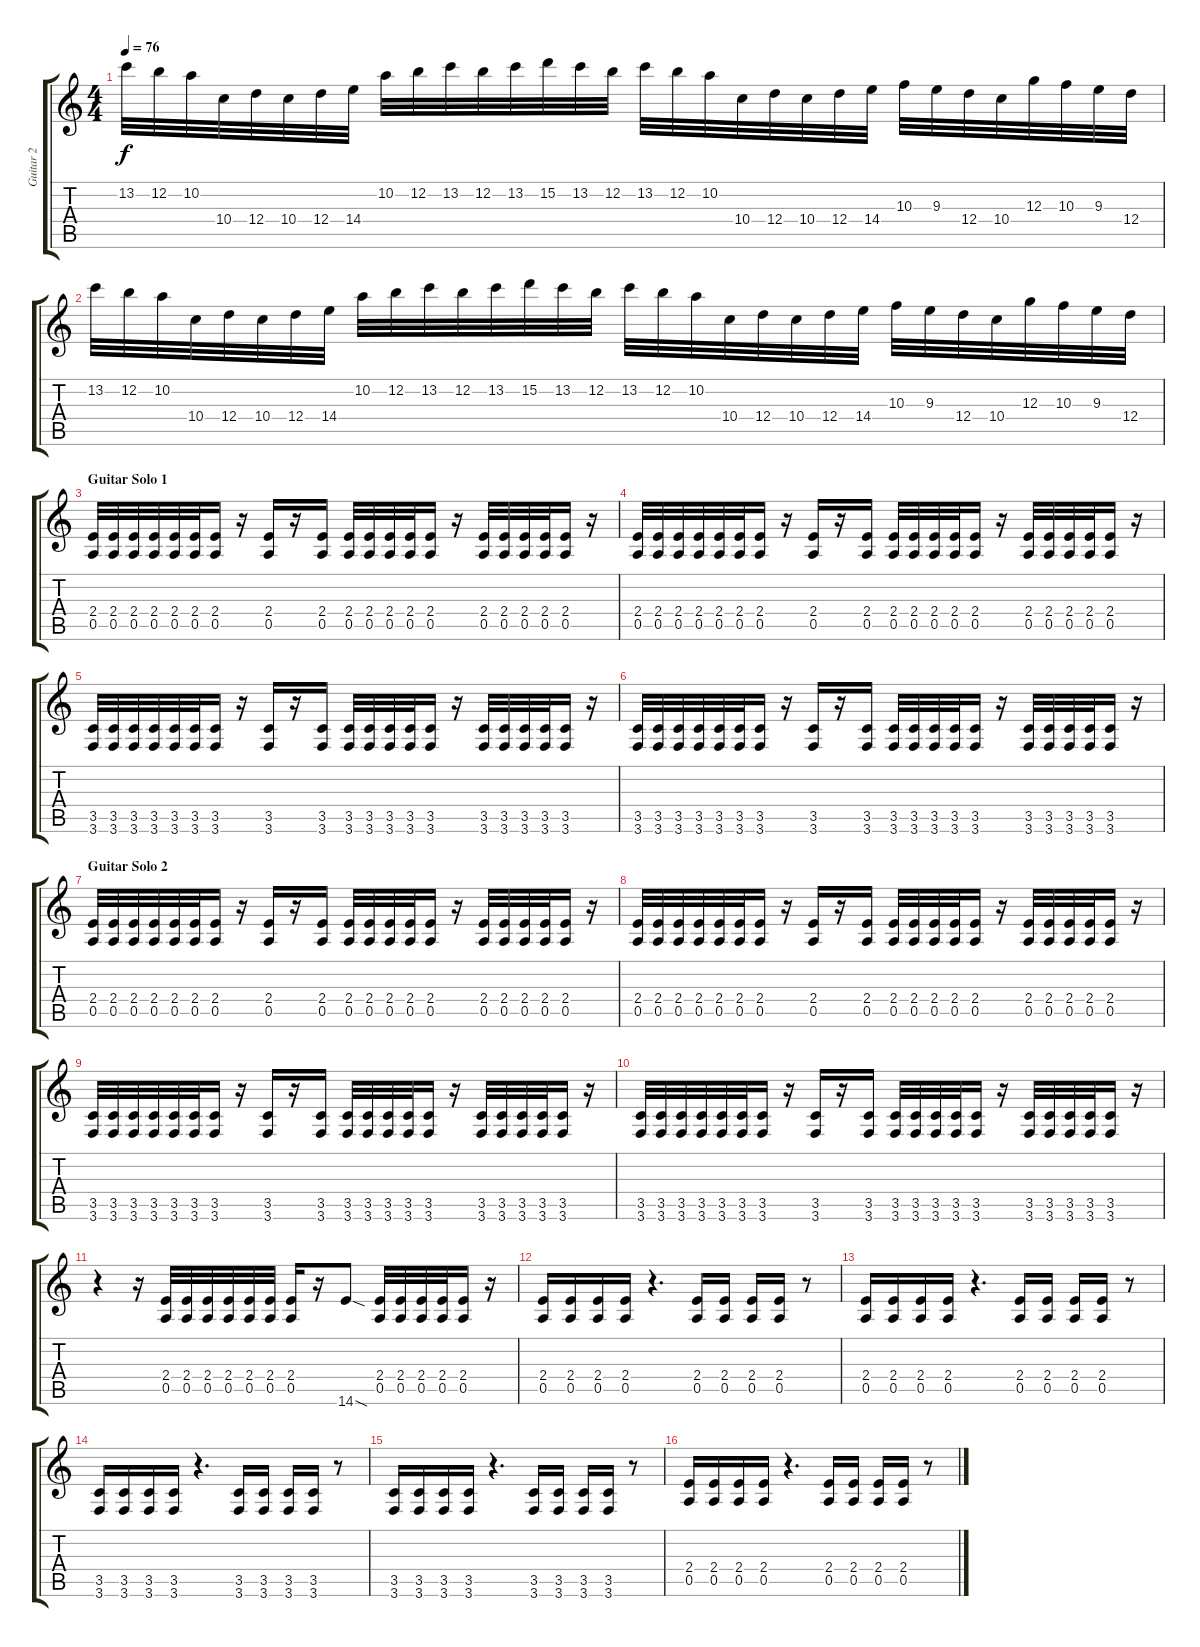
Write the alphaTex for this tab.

\track ("Guitar 2" "Guitar 2") {instrument distortionguitar}
\staff {score tabs}
\tuning (E4 B3 G3 D3 A2 D2) {hide}
\ts (4 4)
\tempo 76
\clef g2
\ks c
13.2.32{dy f} 12.2.32 10.2.32 10.4.32 12.4.32 10.4.32 12.4.32 14.4.32 10.2.32 12.2.32 13.2.32 12.2.32 13.2.32 15.2.32 13.2.32 12.2.32 13.2.32 12.2.32 10.2.32 10.4.32 12.4.32 10.4.32 12.4.32 14.4.32 10.3.32 9.3.32 12.4.32 10.4.32 12.3.32 10.3.32 9.3.32 12.4.32 |
13.2.32 12.2.32 10.2.32 10.4.32 12.4.32 10.4.32 12.4.32 14.4.32 10.2.32 12.2.32 13.2.32 12.2.32 13.2.32 15.2.32 13.2.32 12.2.32 13.2.32 12.2.32 10.2.32 10.4.32 12.4.32 10.4.32 12.4.32 14.4.32 10.3.32 9.3.32 12.4.32 10.4.32 12.3.32 10.3.32 9.3.32 12.4.32 |
\section ("" "Guitar Solo 1")
(2.4 0.5).32 (2.4 0.5).32 (2.4 0.5).32 (2.4 0.5).32 (2.4 0.5).32 (2.4 0.5).32 (2.4 0.5).16 r.16 (2.4 0.5).16 r.16 (2.4 0.5).16 (2.4 0.5).32 (2.4 0.5).32 (2.4 0.5).32 (2.4 0.5).32 (2.4 0.5).16 r.16 (2.4 0.5).32 (2.4 0.5).32 (2.4 0.5).32 (2.4 0.5).32 (2.4 0.5).16 r.16 |
(2.4 0.5).32 (2.4 0.5).32 (2.4 0.5).32 (2.4 0.5).32 (2.4 0.5).32 (2.4 0.5).32 (2.4 0.5).16 r.16 (2.4 0.5).16 r.16 (2.4 0.5).16 (2.4 0.5).32 (2.4 0.5).32 (2.4 0.5).32 (2.4 0.5).32 (2.4 0.5).16 r.16 (2.4 0.5).32 (2.4 0.5).32 (2.4 0.5).32 (2.4 0.5).32 (2.4 0.5).16 r.16 |
(3.5 3.6).32 (3.5 3.6).32 (3.5 3.6).32 (3.5 3.6).32 (3.5 3.6).32 (3.5 3.6).32 (3.5 3.6).16 r.16 (3.5 3.6).16 r.16 (3.5 3.6).16 (3.5 3.6).32 (3.5 3.6).32 (3.5 3.6).32 (3.5 3.6).32 (3.5 3.6).16 r.16 (3.5 3.6).32 (3.5 3.6).32 (3.5 3.6).32 (3.5 3.6).32 (3.5 3.6).16 r.16 |
(3.5 3.6).32 (3.5 3.6).32 (3.5 3.6).32 (3.5 3.6).32 (3.5 3.6).32 (3.5 3.6).32 (3.5 3.6).16 r.16 (3.5 3.6).16 r.16 (3.5 3.6).16 (3.5 3.6).32 (3.5 3.6).32 (3.5 3.6).32 (3.5 3.6).32 (3.5 3.6).16 r.16 (3.5 3.6).32 (3.5 3.6).32 (3.5 3.6).32 (3.5 3.6).32 (3.5 3.6).16 r.16 |
\section ("" "Guitar Solo 2")
(2.4 0.5).32 (2.4 0.5).32 (2.4 0.5).32 (2.4 0.5).32 (2.4 0.5).32 (2.4 0.5).32 (2.4 0.5).16 r.16 (2.4 0.5).16 r.16 (2.4 0.5).16 (2.4 0.5).32 (2.4 0.5).32 (2.4 0.5).32 (2.4 0.5).32 (2.4 0.5).16 r.16 (2.4 0.5).32 (2.4 0.5).32 (2.4 0.5).32 (2.4 0.5).32 (2.4 0.5).16 r.16 |
(2.4 0.5).32 (2.4 0.5).32 (2.4 0.5).32 (2.4 0.5).32 (2.4 0.5).32 (2.4 0.5).32 (2.4 0.5).16 r.16 (2.4 0.5).16 r.16 (2.4 0.5).16 (2.4 0.5).32 (2.4 0.5).32 (2.4 0.5).32 (2.4 0.5).32 (2.4 0.5).16 r.16 (2.4 0.5).32 (2.4 0.5).32 (2.4 0.5).32 (2.4 0.5).32 (2.4 0.5).16 r.16 |
(3.5 3.6).32 (3.5 3.6).32 (3.5 3.6).32 (3.5 3.6).32 (3.5 3.6).32 (3.5 3.6).32 (3.5 3.6).16 r.16 (3.5 3.6).16 r.16 (3.5 3.6).16 (3.5 3.6).32 (3.5 3.6).32 (3.5 3.6).32 (3.5 3.6).32 (3.5 3.6).16 r.16 (3.5 3.6).32 (3.5 3.6).32 (3.5 3.6).32 (3.5 3.6).32 (3.5 3.6).16 r.16 |
(3.5 3.6).32 (3.5 3.6).32 (3.5 3.6).32 (3.5 3.6).32 (3.5 3.6).32 (3.5 3.6).32 (3.5 3.6).16 r.16 (3.5 3.6).16 r.16 (3.5 3.6).16 (3.5 3.6).32 (3.5 3.6).32 (3.5 3.6).32 (3.5 3.6).32 (3.5 3.6).16 r.16 (3.5 3.6).32 (3.5 3.6).32 (3.5 3.6).32 (3.5 3.6).32 (3.5 3.6).16 r.16 |
\section ("" "")
r.4 r.16 (2.4 0.5).32 (2.4 0.5).32 (2.4 0.5).32 (2.4 0.5).32 (2.4 0.5).32 (2.4 0.5).32 (2.4 0.5).16 r.16 14.6{sod}.8 (2.4 0.5).32 (2.4 0.5).32 (2.4 0.5).32 (2.4 0.5).32 (2.4 0.5).16 r.16 |
\section ("" "")
(2.4 0.5).16 (2.4 0.5).16 (2.4 0.5).16 (2.4 0.5).16 r.4{d} (2.4 0.5).16 (2.4 0.5).16 (2.4 0.5).16 (2.4 0.5).16 r.8 |
(2.4 0.5).16 (2.4 0.5).16 (2.4 0.5).16 (2.4 0.5).16 r.4{d} (2.4 0.5).16 (2.4 0.5).16 (2.4 0.5).16 (2.4 0.5).16 r.8 |
(3.5 3.6).16 (3.5 3.6).16 (3.5 3.6).16 (3.5 3.6).16 r.4{d} (3.5 3.6).16 (3.5 3.6).16 (3.5 3.6).16 (3.5 3.6).16 r.8 |
(3.5 3.6).16 (3.5 3.6).16 (3.5 3.6).16 (3.5 3.6).16 r.4{d} (3.5 3.6).16 (3.5 3.6).16 (3.5 3.6).16 (3.5 3.6).16 r.8 |
(2.4 0.5).16 (2.4 0.5).16 (2.4 0.5).16 (2.4 0.5).16 r.4{d} (2.4 0.5).16 (2.4 0.5).16 (2.4 0.5).16 (2.4 0.5).16 r.8
